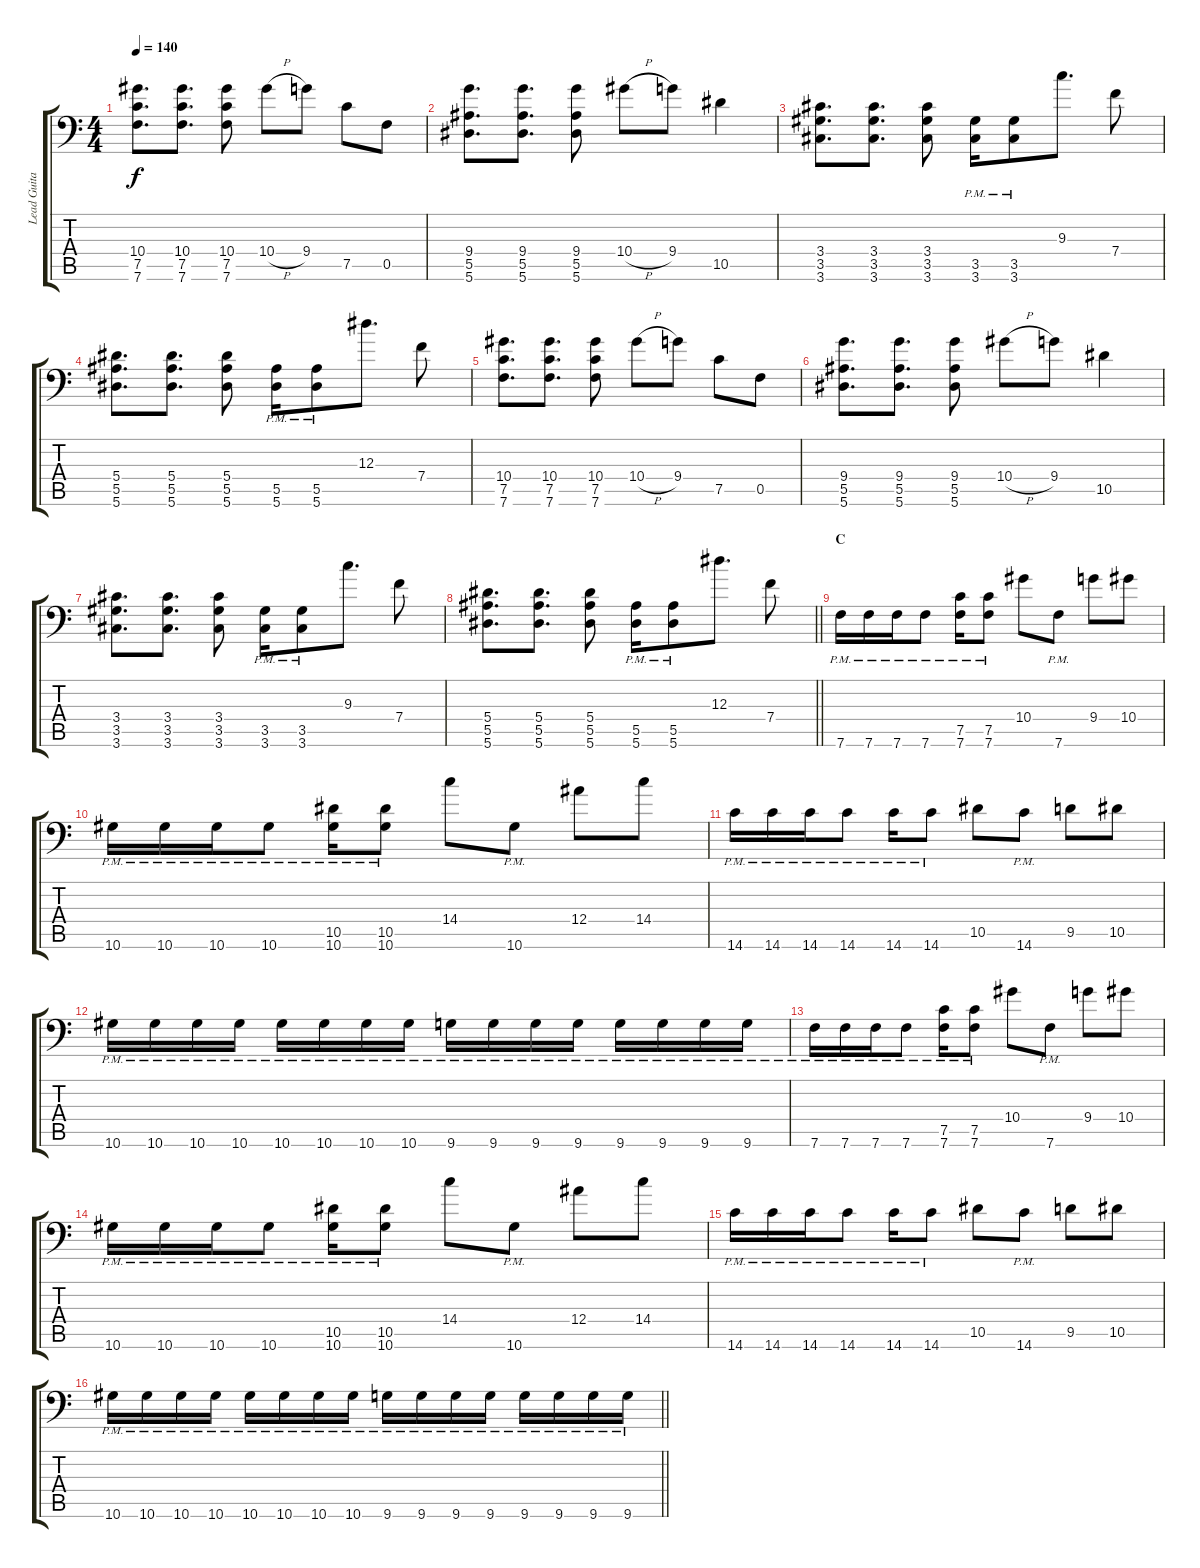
\track ("Lead Guitar: Michael Bujaki" "Lead Guita") {instrument overdrivenguitar}
\staff {score tabs}
\tuning (C4 G3 Eb3 Bb2 F2 Bb1) {hide}
\ts (4 4)
\tempo 140
\clef f4
\ks c
(10.4 7.5 7.6).8{d dy f} (10.4 7.5 7.6).8{d} (10.4 7.5 7.6).8 10.4{h}.8 9.4.8 7.5.8 0.5.8 |
(9.4 5.5 5.6).8{d} (9.4 5.5 5.6).8{d} (9.4 5.5 5.6).8 10.4{h}.8 9.4.8 10.5.4 |
(3.4 3.5 3.6).8{d} (3.4 3.5 3.6).8{d} (3.4 3.5 3.6).8 (3.5{pm} 3.6{pm}).16 (3.5{pm} 3.6{pm}).8 9.3.8{d} 7.4.8 |
(5.4 5.5 5.6).8{d} (5.4 5.5 5.6).8{d} (5.4 5.5 5.6).8 (5.5{pm} 5.6{pm}).16 (5.5{pm} 5.6{pm}).8 12.3.8{d} 7.4.8 |
(10.4 7.5 7.6).8{d} (10.4 7.5 7.6).8{d} (10.4 7.5 7.6).8 10.4{h}.8 9.4.8 7.5.8 0.5.8 |
(9.4 5.5 5.6).8{d} (9.4 5.5 5.6).8{d} (9.4 5.5 5.6).8 10.4{h}.8 9.4.8 10.5.4 |
(3.4 3.5 3.6).8{d} (3.4 3.5 3.6).8{d} (3.4 3.5 3.6).8 (3.5{pm} 3.6{pm}).16 (3.5{pm} 3.6{pm}).8 9.3.8{d} 7.4.8 |
\barLineRight lightlight
(5.4 5.5 5.6).8{d} (5.4 5.5 5.6).8{d} (5.4 5.5 5.6).8 (5.5{pm} 5.6{pm}).16 (5.5{pm} 5.6{pm}).8 12.3.8{d} 7.4.8 |
\section ("" "C")
7.6{pm}.16 7.6{pm}.16 7.6{pm}.16 7.6{pm}.8 (7.5{pm} 7.6{pm}).16 (7.5{pm} 7.6{pm}).8 10.4.8 7.6{pm}.8 9.4.8 10.4.8 |
10.6{pm}.16 10.6{pm}.16 10.6{pm}.16 10.6{pm}.8 (10.5{pm} 10.6{pm}).16 (10.5{pm} 10.6{pm}).8 14.4.8 10.6{pm}.8 12.4.8 14.4.8 |
14.6{pm}.16 14.6{pm}.16 14.6{pm}.16 14.6{pm}.8 14.6{pm}.16 14.6{pm}.8 10.5.8 14.6{pm}.8 9.5.8 10.5.8 |
10.6{pm}.16 10.6{pm}.16 10.6{pm}.16 10.6{pm}.16 10.6{pm}.16 10.6{pm}.16 10.6{pm}.16 10.6{pm}.16 9.6{pm}.16 9.6{pm}.16 9.6{pm}.16 9.6{pm}.16 9.6{pm}.16 9.6{pm}.16 9.6{pm}.16 9.6{pm}.16 |
7.6{pm}.16 7.6{pm}.16 7.6{pm}.16 7.6{pm}.8 (7.5{pm} 7.6{pm}).16 (7.5{pm} 7.6{pm}).8 10.4.8 7.6{pm}.8 9.4.8 10.4.8 |
10.6{pm}.16 10.6{pm}.16 10.6{pm}.16 10.6{pm}.8 (10.5{pm} 10.6{pm}).16 (10.5{pm} 10.6{pm}).8 14.4.8 10.6{pm}.8 12.4.8 14.4.8 |
14.6{pm}.16 14.6{pm}.16 14.6{pm}.16 14.6{pm}.8 14.6{pm}.16 14.6{pm}.8 10.5.8 14.6{pm}.8 9.5.8 10.5.8 |
\barLineRight lightlight
10.6{pm}.16 10.6{pm}.16 10.6{pm}.16 10.6{pm}.16 10.6{pm}.16 10.6{pm}.16 10.6{pm}.16 10.6{pm}.16 9.6{pm}.16 9.6{pm}.16 9.6{pm}.16 9.6{pm}.16 9.6{pm}.16 9.6{pm}.16 9.6{pm}.16 9.6{pm}.16
